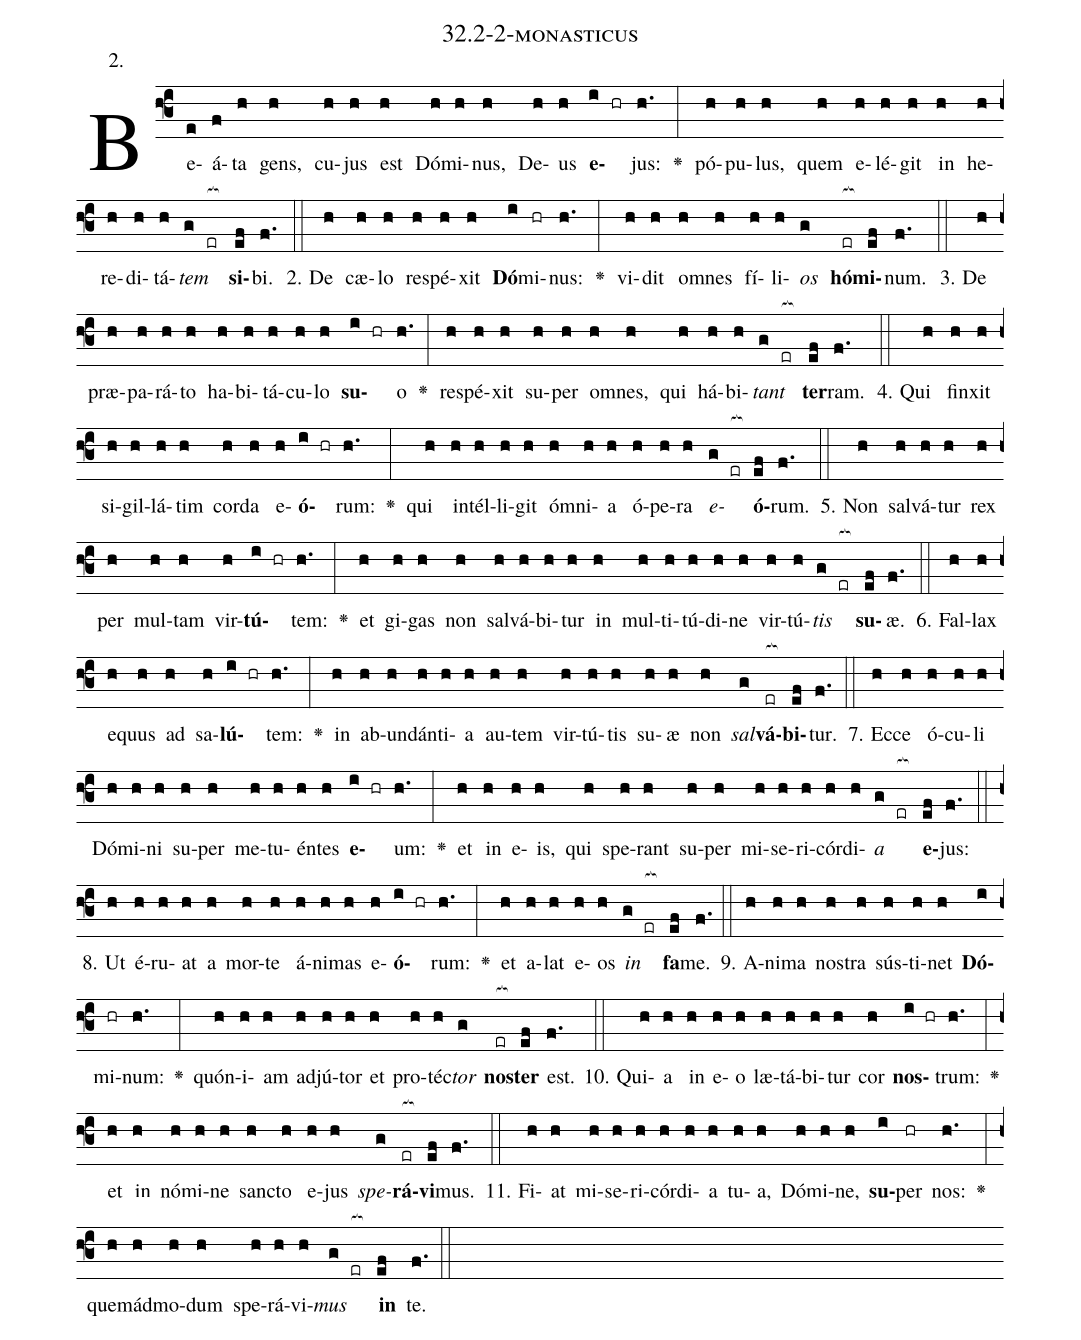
name: 32.2-2-monasticus;
annotation: 2.;
%%
(f3)Be(e)á(f)ta(h) gens,(h) cu(h)jus(h) est(h) Dó(h)mi(h)nus,(h) De(h)us(h) <b>e</b>(i hr)jus:(h.) <v>\greheightstar</v>(:) pó(h)pu(h)lus,(h) quem(h) e(h)lé(h)git(h) in(h) he(h)re(h)di(h)tá(h)<i>tem</i>(g er[ocb:1{]) <b>si</b>(ef[ocb:0}])bi.(f.) (::)
2. De(h) cæ(h)lo(h) re(h)spé(h)xit(h) <b>Dó</b>(i)mi(hr)nus:(h.) <v>\greheightstar</v>(:) vi(h)dit(h) om(h)nes(h) fí(h)li(h)<i>os</i>(g) <b>hó</b>(er[ocb:1{])<b>mi</b>(ef[ocb:0}])num.(f.) (::)
3. De(h) præ(h)pa(h)rá(h)to(h) ha(h)bi(h)tá(h)cu(h)lo(h) <b>su</b>(i hr)o(h.) <v>\greheightstar</v>(:) re(h)spé(h)xit(h) su(h)per(h) om(h)nes,(h) qui(h) há(h)bi(h)<i>tant</i>(g er[ocb:1{]) <b>ter</b>(ef[ocb:0}])ram.(f.) (::)
4. Qui(h) fin(h)xit(h) si(h)gil(h)lá(h)tim(h) cor(h)da(h) e(h)<b>ó</b>(i hr)rum:(h.) <v>\greheightstar</v>(:) qui(h) in(h)tél(h)li(h)git(h) óm(h)ni(h)a(h) ó(h)pe(h)ra(h) <i>e</i>(g er[ocb:1{])<b>ó</b>(ef[ocb:0}])rum.(f.) (::)
5. Non(h) sal(h)vá(h)tur(h) rex(h) per(h) mul(h)tam(h) vir(h)<b>tú</b>(i hr)tem:(h.) <v>\greheightstar</v>(:) et(h) gi(h)gas(h) non(h) sal(h)vá(h)bi(h)tur(h) in(h) mul(h)ti(h)tú(h)di(h)ne(h) vir(h)tú(h)<i>tis</i>(g er[ocb:1{]) <b>su</b>(ef[ocb:0}])æ.(f.) (::)
6. Fal(h)lax(h) e(h)quus(h) ad(h) sa(h)<b>lú</b>(i hr)tem:(h.) <v>\greheightstar</v>(:) in(h) ab(h)un(h)dán(h)ti(h)a(h) au(h)tem(h) vir(h)tú(h)tis(h) su(h)æ(h) non(h) <i>sal</i>(g)<b>vá</b>(er[ocb:1{])<b>bi</b>(ef[ocb:0}])tur.(f.) (::)
7. Ec(h)ce(h) ó(h)cu(h)li(h) Dó(h)mi(h)ni(h) su(h)per(h) me(h)tu(h)én(h)tes(h) <b>e</b>(i hr)um:(h.) <v>\greheightstar</v>(:) et(h) in(h) e(h)is,(h) qui(h) spe(h)rant(h) su(h)per(h) mi(h)se(h)ri(h)cór(h)di(h)<i>a</i>(g er[ocb:1{]) <b>e</b>(ef[ocb:0}])jus:(f.) (::)
8. Ut(h) é(h)ru(h)at(h) a(h) mor(h)te(h) á(h)ni(h)mas(h) e(h)<b>ó</b>(i hr)rum:(h.) <v>\greheightstar</v>(:) et(h) a(h)lat(h) e(h)os(h) <i>in</i>(g er[ocb:1{]) <b>fa</b>(ef[ocb:0}])me.(f.) (::)
9. A(h)ni(h)ma(h) nos(h)tra(h) sús(h)ti(h)net(h) <b>Dó</b>(i)mi(hr)num:(h.) <v>\greheightstar</v>(:) quón(h)i(h)am(h) ad(h)jú(h)tor(h) et(h) pro(h)téc(h)<i>tor</i>(g) <b>nos</b>(er[ocb:1{])<b>ter</b>(ef[ocb:0}]) est.(f.) (::)
10. Qui(h)a(h) in(h) e(h)o(h) læ(h)tá(h)bi(h)tur(h) cor(h) <b>nos</b>(i hr)trum:(h.) <v>\greheightstar</v>(:) et(h) in(h) nó(h)mi(h)ne(h) sanc(h)to(h) e(h)jus(h) <i>spe</i>(g)<b>rá</b>(er[ocb:1{])<b>vi</b>(ef[ocb:0}])mus.(f.) (::)
11. Fi(h)at(h) mi(h)se(h)ri(h)cór(h)di(h)a(h) tu(h)a,(h) Dó(h)mi(h)ne,(h) <b>su</b>(i)per(hr) nos:(h.) <v>\greheightstar</v>(:) quem(h)ád(h)mo(h)dum(h) spe(h)rá(h)vi(h)<i>mus</i>(g er[ocb:1{]) <b>in</b>(ef[ocb:0}]) te.(f.) (::)
